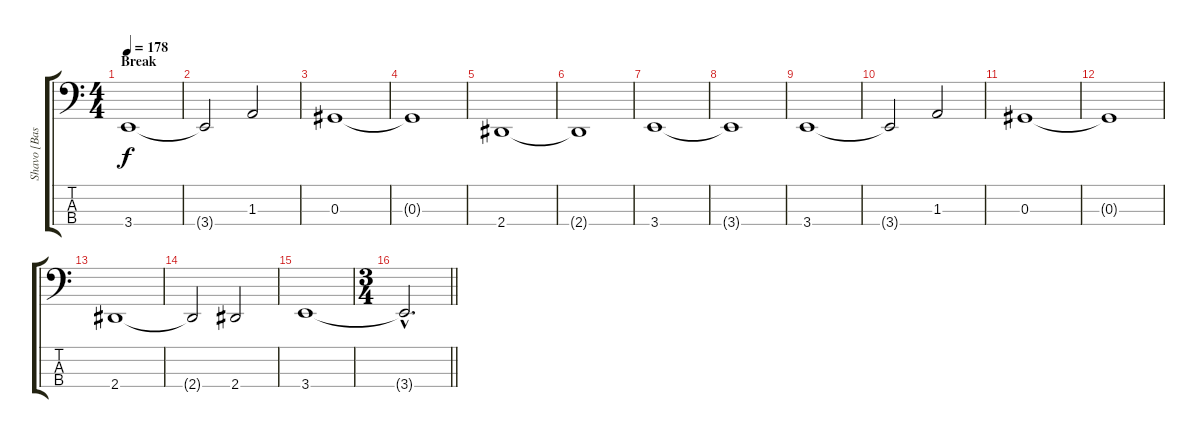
\track ("Shavo [Bass Guitar]" "Shavo [Bas") {instrument electricbasspick}
\staff {score tabs}
\tuning (Gb2 Db2 Ab1 Db1) {hide}
\ts (4 4)
\section ("" "Break")
\tempo 178
\clef f4
\ks c
3.4.1{dy f} |
3.4{t}.2 1.3.2 |
0.3.1 |
0.3{t}.1 |
2.4.1 |
2.4{t}.1 |
3.4.1 |
3.4{t}.1 |
3.4.1 |
3.4{t}.2 1.3.2 |
0.3.1 |
0.3{t}.1 |
2.4.1 |
2.4{t}.2 2.4.2 |
3.4.1 |
\ts (3 4)
\barLineRight lightlight
3.4{hac t}.2{d}
